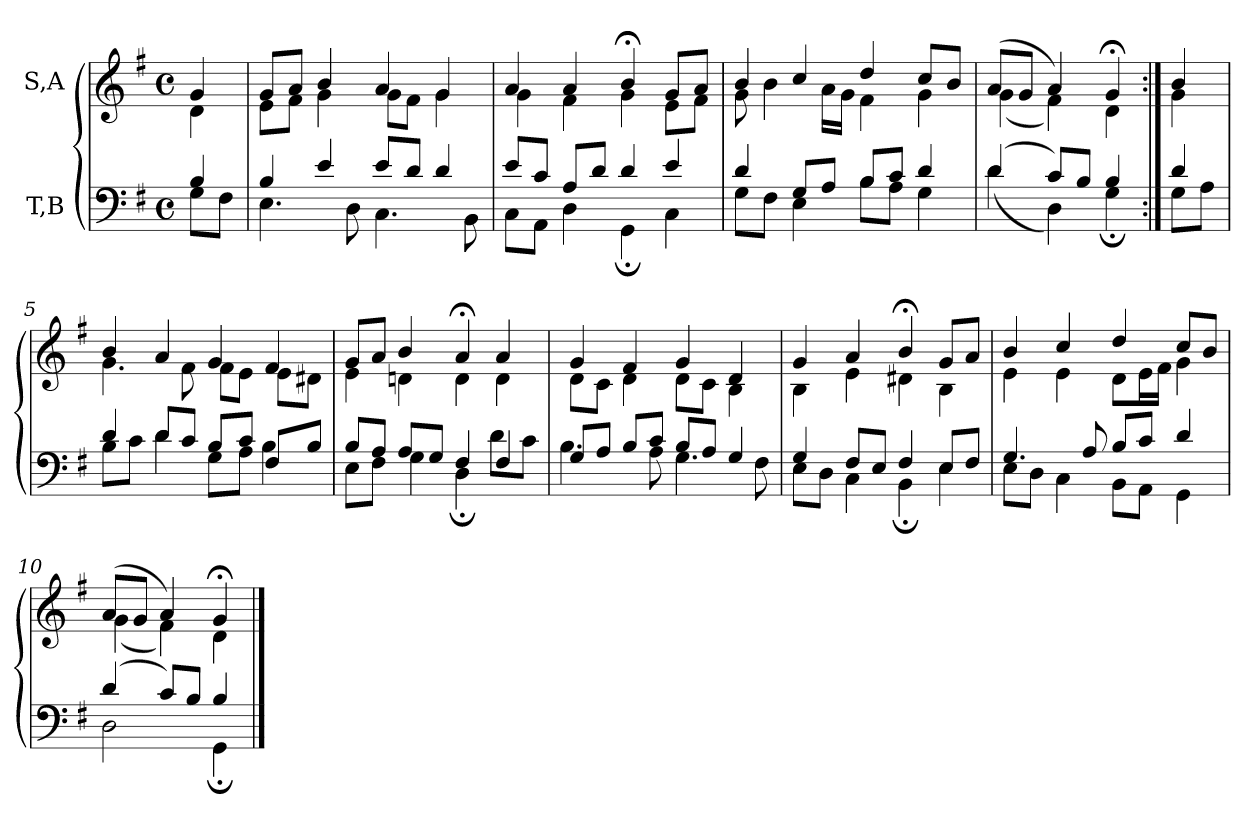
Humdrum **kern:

**kern	**kern
*part2	*part1
*staff2	*staff1
*I"T,B	*I"S,A
*clefF4	*clefG2
*k[f#]	*k[f#]
*M4/4	*M4/4
*met(c)	*met(c)
=	=
*^	*^
4B	8GL	4g	4d
.	8F#J	.	.
=1	=1	=1	=1
4B	4.E	8gL	8eL
.	.	8aJ	8f#J
4e	.	4b	4g
.	8D	.	.
8eL	4.C	4a	8gL
8dJ	.	.	8f#J
4d	.	4g	4g
.	8BB	.	.
=2	=2	=2	=2
8eL	8CL	4a	4g
8cJ	8AAJ	.	.
8AL	4D	4a	4f#
8dJ	.	.	.
4d	4GG;	4b;<	4g
4e	4C	8gL	8eL
.	.	8aJ	8f#J
=3	=3	=3	=3
4d	8GL	4b	8g
.	8F#J	.	4b
8GL	4E	4cc	.
8AJ	.	.	16aLL
.	.	.	16gJJ
8BL	8BL	4dd	4f#
8cJ	8AJ	.	.
4d	4G	8ccL	4g
.	.	8bJ	.
=4a	=4a	=4a	=4a
(>4d	(<4d	(>8aL	(<4g
.	.	8gJ	.
8cL)	4D)	4a)	4f#)
8BJ	.	.	.
4B	4G;	4g;<	4d
=4b:|!	=4b:|!	=4b:|!	=4b:|!
4d	8GL	4b	4g
.	8AJ	.	.
=5	=5	=5	=5
4d	8BL	4b	4.g
.	8cJ	.	.
8dL	4d	4a	.
8cJ	.	.	8f#
8BL	8GL	4g	8f#L
8cJ	8AJ	.	8eJ
8F#L	4B	4f#	8eL
8BJ	.	.	8d#XJ
=6	=6	=6	=6
8BL	8EL	8gL	4e
8AJ	8F#J	8aJ	.
8AL	4G	4b	4dn
8GJ	.	.	.
4F#	4D;	4a;<	4d
4F#	8dL	4a	4d
.	8cJ	.	.
=7	=7	=7	=7
8GL	4.B	4g	8dL
8AJ	.	.	8cJ
8BL	.	4f#	4d
8cJ	8A	.	.
8BL	4.G	4g	8dL
8AJ	.	.	8cJ
4G	.	4d	4B
.	8F#	.	.
=8	=8	=8	=8
4G	8EL	4g	4B
.	8DJ	.	.
8F#L	4C	4a	4e
8EJ	.	.	.
4F#	4BB;	4b;<	4d#X
8EL	4E	8gL	4B
8F#J	.	8aJ	.
=9	=9	=9	=9
4.G	8EL	4b	4e
.	8DJ	.	.
.	4C	4cc	4e
8A	.	.	.
8BL	8BBL	4dd	8dL
8cJ	8AAJ	.	16eL
.	.	.	16f#JJ
4d	4GG	8ccL	4g
.	.	8bJ	.
=10	=10	=10	=10
(>4d	2D	(>8aL	(<4g
.	.	8gJ	.
8cL)	.	4a)	4f#)
8BJ	.	.	.
4B	4GG;	4g;<	4d
*v	*v	*	*
*	*v	*v
==	==
*-	*-
